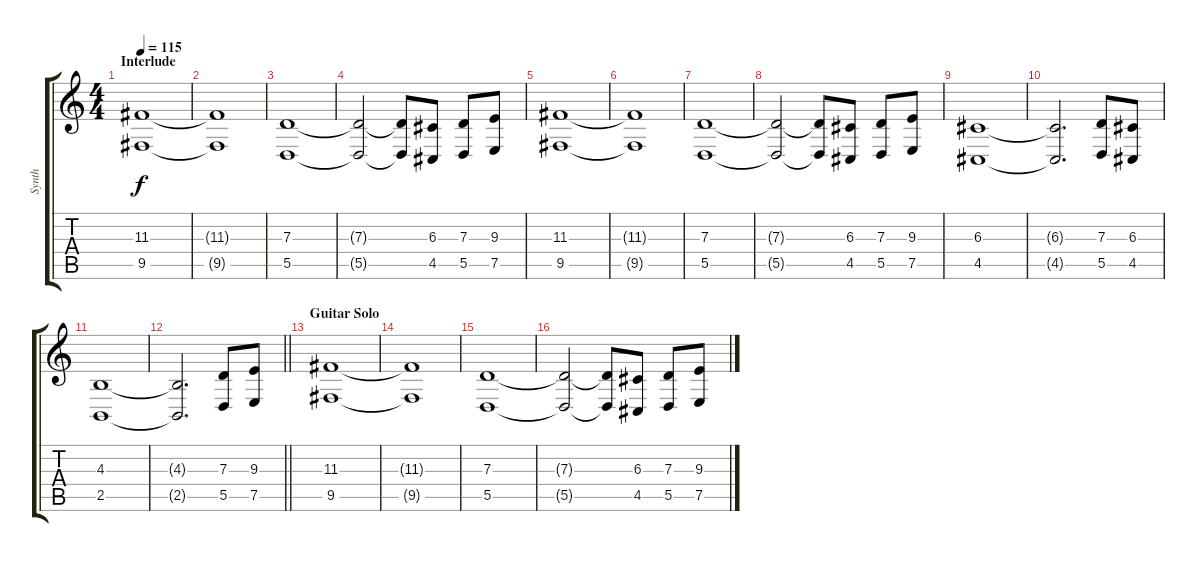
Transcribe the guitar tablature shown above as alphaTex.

\track ("Synth" "Synth") {instrument stringensemble1}
\staff {score tabs}
\tuning (E4 B3 G3 D3 A2 E2) {hide}
\ts (4 4)
\section ("" "Interlude")
\tempo 115
\clef g2
\ks c
(11.3 9.5).1{dy f} |
(11.3{t} 9.5{t}).1 |
(7.3 5.5).1 |
(7.3{t} 5.5{t}).2 (7.3{t} 5.5{t}).8 (6.3 4.5).8 (7.3 5.5).8 (9.3 7.5).8 |
(11.3 9.5).1 |
(11.3{t} 9.5{t}).1 |
(7.3 5.5).1 |
(7.3{t} 5.5{t}).2 (7.3{t} 5.5{t}).8 (6.3 4.5).8 (7.3 5.5).8 (9.3 7.5).8 |
(6.3 4.5).1 |
(6.3{t} 4.5{t}).2{d} (7.3 5.5).8 (6.3 4.5).8 |
(4.3 2.5).1 |
\barLineRight lightlight
(4.3{t} 2.5{t}).2{d} (7.3 5.5).8 (9.3 7.5).8 |
\section ("" "Guitar Solo")
(11.3 9.5).1 |
(11.3{t} 9.5{t}).1 |
(7.3 5.5).1 |
(7.3{t} 5.5{t}).2 (7.3{t} 5.5{t}).8 (6.3 4.5).8 (7.3 5.5).8 (9.3 7.5).8
